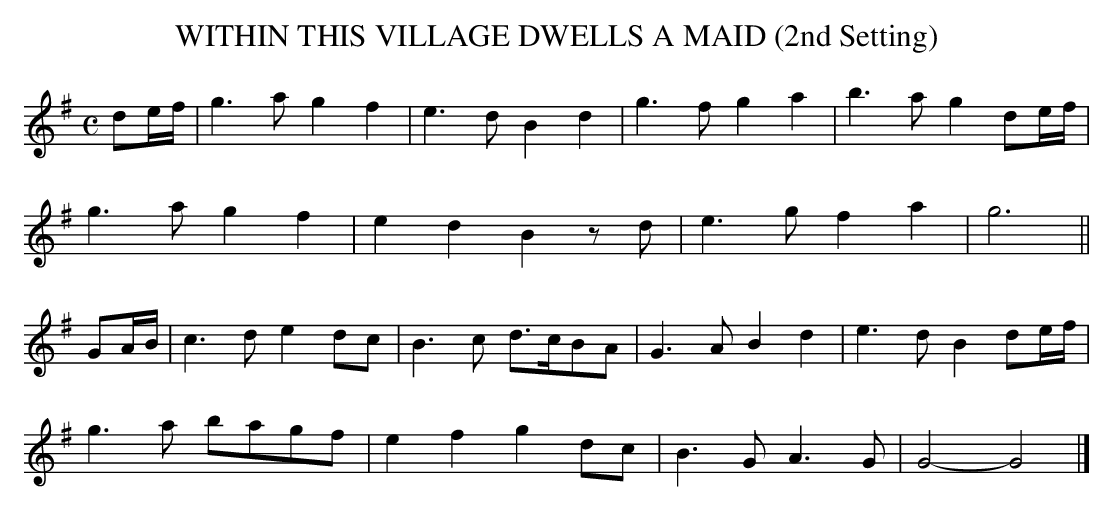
X:1
T:WITHIN THIS VILLAGE DWELLS A MAID (2nd Setting)
Y:"moderate"
M:C
L:1/8
K:G
de/f/|g3a g2f2|e3d B2d2|g3f g2a2|b3a g2de/f/|
g3a g2f2|e2d2 B2zd|e3g f2a2|g6||
GA/B/|c3d e2dc|B3c d>cBA|G3A B2d2|e3d B2de/f/|
g3a bagf|e2f2 g2dc|B3G A3G|G4-G4|]
